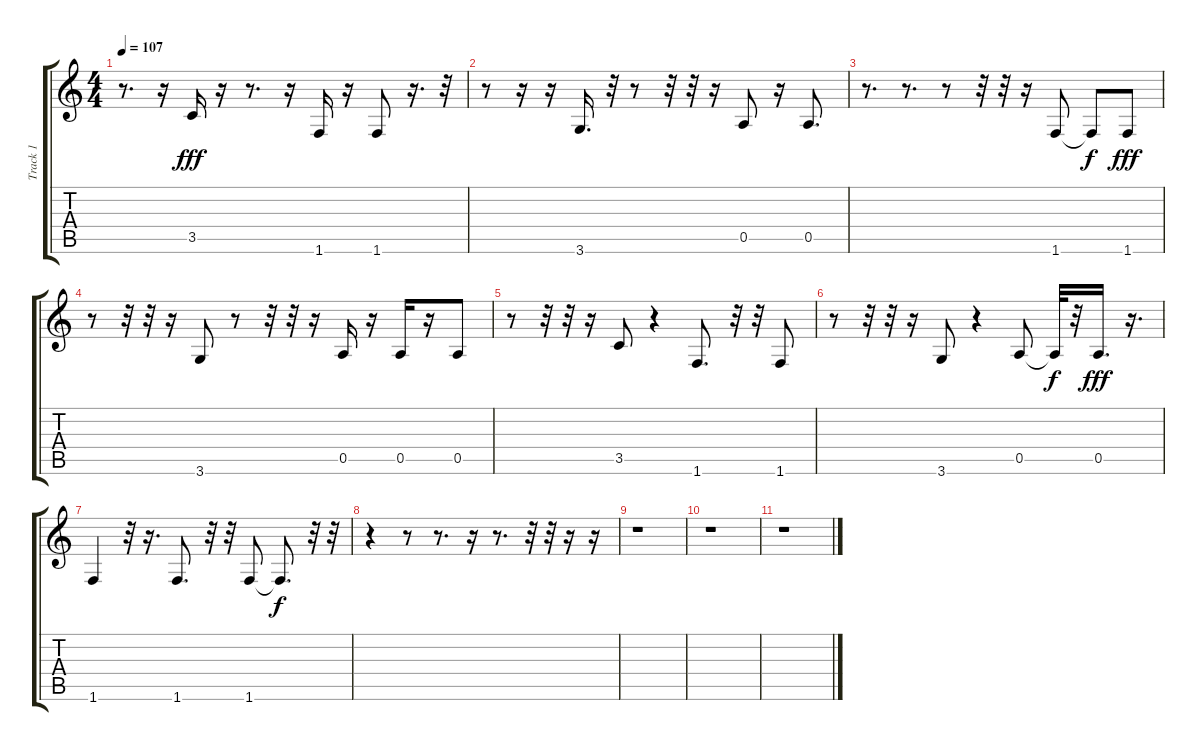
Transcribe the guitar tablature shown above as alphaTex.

\track ("Track 1" "Track 1") {instrument acousticguitarnylon}
\staff {score tabs}
\tuning (E4 B3 G3 D3 A2 E2) {hide}
\ts (4 4)
\tempo 107
\clef g2
\ks c
r.8{d dy f} r.16 3.5.16{dy fff} r.16 r.8{d} r.16 1.6.16 r.16 1.6.8 r.16{d} r.32 |
r.8 r.16 r.16 3.6.16{d} r.32 r.8 r.32 r.32 r.16 0.5.8 r.16 0.5.8{d} |
r.8{d} r.8{d} r.8 r.32 r.32 r.16 1.6.8 1.6{t}.8{dy f} 1.6.8{dy fff} |
r.8 r.32 r.32 r.16 3.6.8 r.8 r.32 r.32 r.16 0.5.16 r.16 0.5.16 r.16 0.5.8 |
r.8 r.32 r.32 r.16 3.5.8 r.4 1.6.8{d} r.32 r.32 1.6.8 |
r.8 r.32 r.32 r.16 3.6.8 r.4 0.5.8 0.5{t}.32{dy f} r.32 0.5.16{d dy fff} r.16{d} |
1.6.4 r.32 r.16{d} 1.6.8{d} r.32 r.32 1.6.8 1.6{t}.8{d dy f} r.32 r.32 |
r.4 r.8 r.8{d} r.16 r.8{d} r.32 r.32 r.16 r.16 |
r.1 |
r.1 |
r.1
